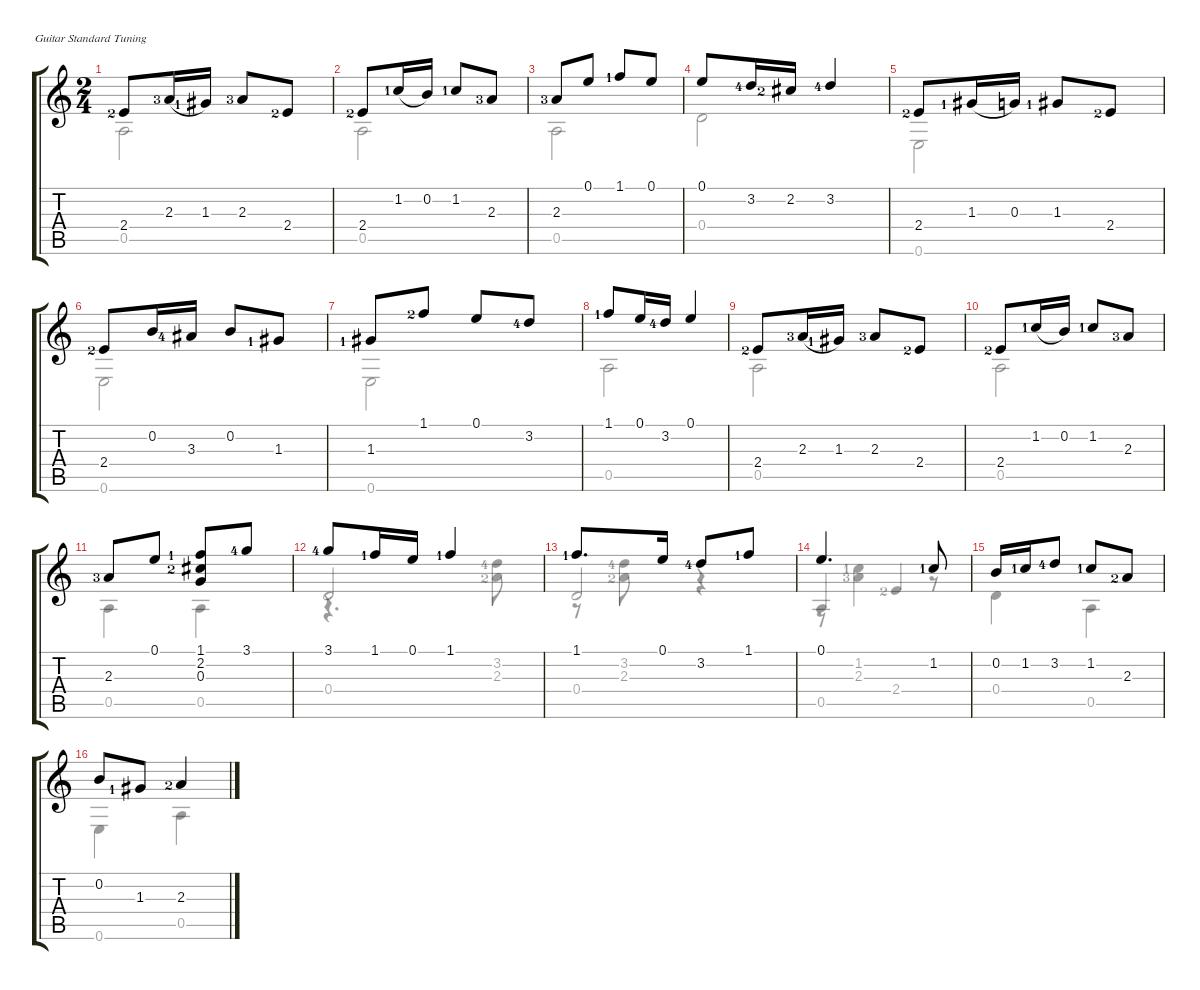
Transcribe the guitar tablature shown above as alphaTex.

\defaultSystemsLayout 4
\hideDynamics
\singleTrackTrackNamePolicy hidden
\multiTrackTrackNamePolicy hidden
\firstSystemTrackNameMode fullname
\firstSystemTrackNameOrientation horizontal
\otherSystemsTrackNameOrientation horizontal
\track ("Nylon Guitar" "Nylon Guit") {instrument acousticguitarnylon}
\staff {score tabs}
\tuning (E4 B3 G3 D3 A2 E2)
\voice
\ts (2 4)
\tempo (100 hide)
\clef g2
\ks aminor
2.4{lf 3}.8{dy mf instrument acousticguitarnylon} 2.3{lf 4}.16{legatoorigin} 1.3{lf 2}.16 2.3{lf 4}.8 2.4{lf 3}.8 |
2.4{lf 3}.8 1.2{lf 2}.16{legatoorigin} 0.2.16 1.2{lf 2}.8 2.3{lf 4}.8 |
2.3{lf 4}.8 0.1.8 1.1{lf 2}.8 0.1.8 |
0.1.8 3.2{lf 5}.16 2.2{lf 3}.16 3.2{lf 5}.4 |
2.4{lf 3}.8 1.3{lf 2}.16{legatoorigin} 0.3.16 1.3{lf 2}.8 2.4{lf 3}.8 |
2.4{lf 3}.8 0.2.16 3.3{lf 5}.16 0.2.8 1.3{lf 2}.8 |
1.3{lf 2}.8 1.1{lf 3}.8 0.1.8 3.2{lf 5}.8 |
1.1{lf 2}.8 0.1.16 3.2{lf 5}.16 0.1.4 |
2.4{lf 3}.8 2.3{lf 4}.16{legatoorigin} 1.3{lf 2}.16 2.3{lf 4}.8 2.4{lf 3}.8 |
2.4{lf 3}.8 1.2{lf 2}.16{legatoorigin} 0.2.16 1.2{lf 2}.8 2.3{lf 4}.8 |
2.3{lf 4}.8 0.1.8 (1.1{lf 2} 2.2{lf 3} 0.3).8 3.1{lf 5}.8 |
3.1{lf 5}.8 1.1{lf 2}.16 0.1.16 1.1{lf 2}.4 |
1.1{lf 2}.8{d} 0.1.16 3.2{lf 5}.8 1.1{lf 2}.8 |
0.1.4{d} 1.2{lf 2}.8 |
0.2.16 1.2{lf 2}.16 3.2{lf 5}.8 1.2{lf 2}.8 2.3{lf 3}.8 |
0.2.8 1.3{lf 2}.8 2.3{lf 3}.4
\voice
\clef g2
\ottava regular
\simile none
\ks aminor
0.5.2{dy mf} |
0.5.2 |
0.5.2 |
0.4.2 |
0.6.2 |
0.6.2 |
0.6.2 |
0.5.2 |
0.5.2 |
0.5.2 |
0.5.4 0.5.4 |
0.4.2{beam invert} |
0.4.2{beam invert} |
0.5.4{beam invert} 2.4{lf 3}.4{beam invert} |
0.4.4 0.5.4 |
0.6.4 0.5.4
\voice
\clef g2
\ottava regular
\simile none
\ks aminor
|
|
|
|
|
|
|
|
|
|
|
r.4{d} (3.2{lf 5} 2.3{lf 3}).8 |
r.8 (3.2{lf 5} 2.3{lf 3}).8 r.4 |
r.8 (1.2{lf 2} 2.3{lf 4}).4 r.8 |
|
